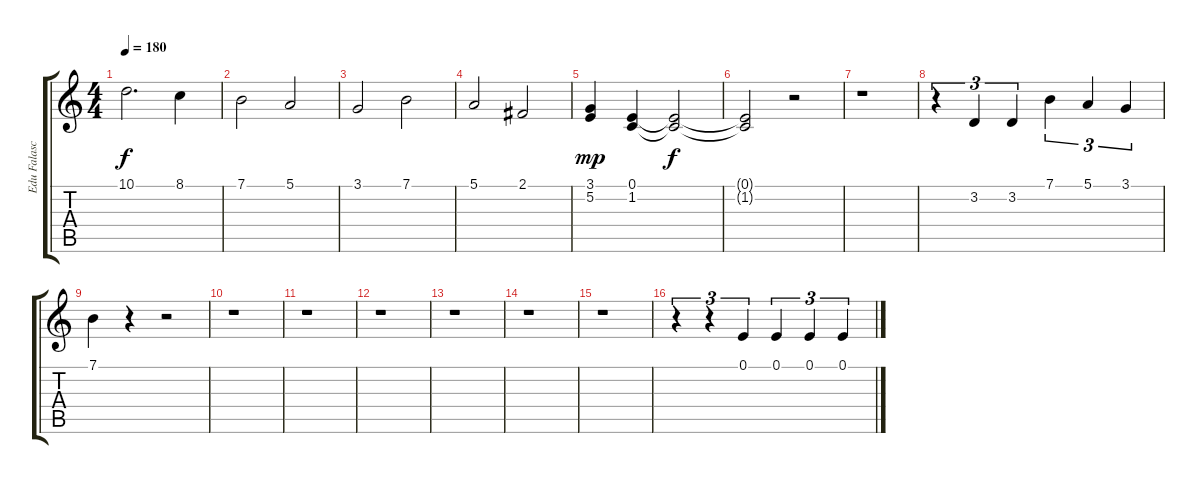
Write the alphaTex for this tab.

\track ("Edu Falaschi" "Edu Falasc") {instrument clarinet}
\staff {score tabs}
\tuning (E4 B3 G3 D3 A2 E2) {hide}
\ts (4 4)
\tempo 180
\clef g2
\ks c
10.1.2{d dy f} 8.1.4 |
7.1.2 5.1.2 |
3.1.2 7.1.2 |
5.1.2 2.1.2 |
(3.1 5.2).4{dy mp} (0.1 1.2).4 (0.1{t} 1.2{t}).2{dy f} |
(0.1{t} 1.2{t}).2 r.2 |
r.1 |
r.4{tu (3 2)} 3.2.4{tu (3 2)} 3.2.4{tu (3 2)} 7.1.4{tu (3 2)} 5.1.4{tu (3 2)} 3.1.4{tu (3 2)} |
7.1.4 r.4 r.2 |
r.1 |
r.1 |
r.1 |
r.1 |
r.1 |
r.1 |
r.4{tu (3 2)} r.4{tu (3 2)} 0.1.4{tu (3 2)} 0.1.4{tu (3 2)} 0.1.4{tu (3 2)} 0.1.4{tu (3 2)}
